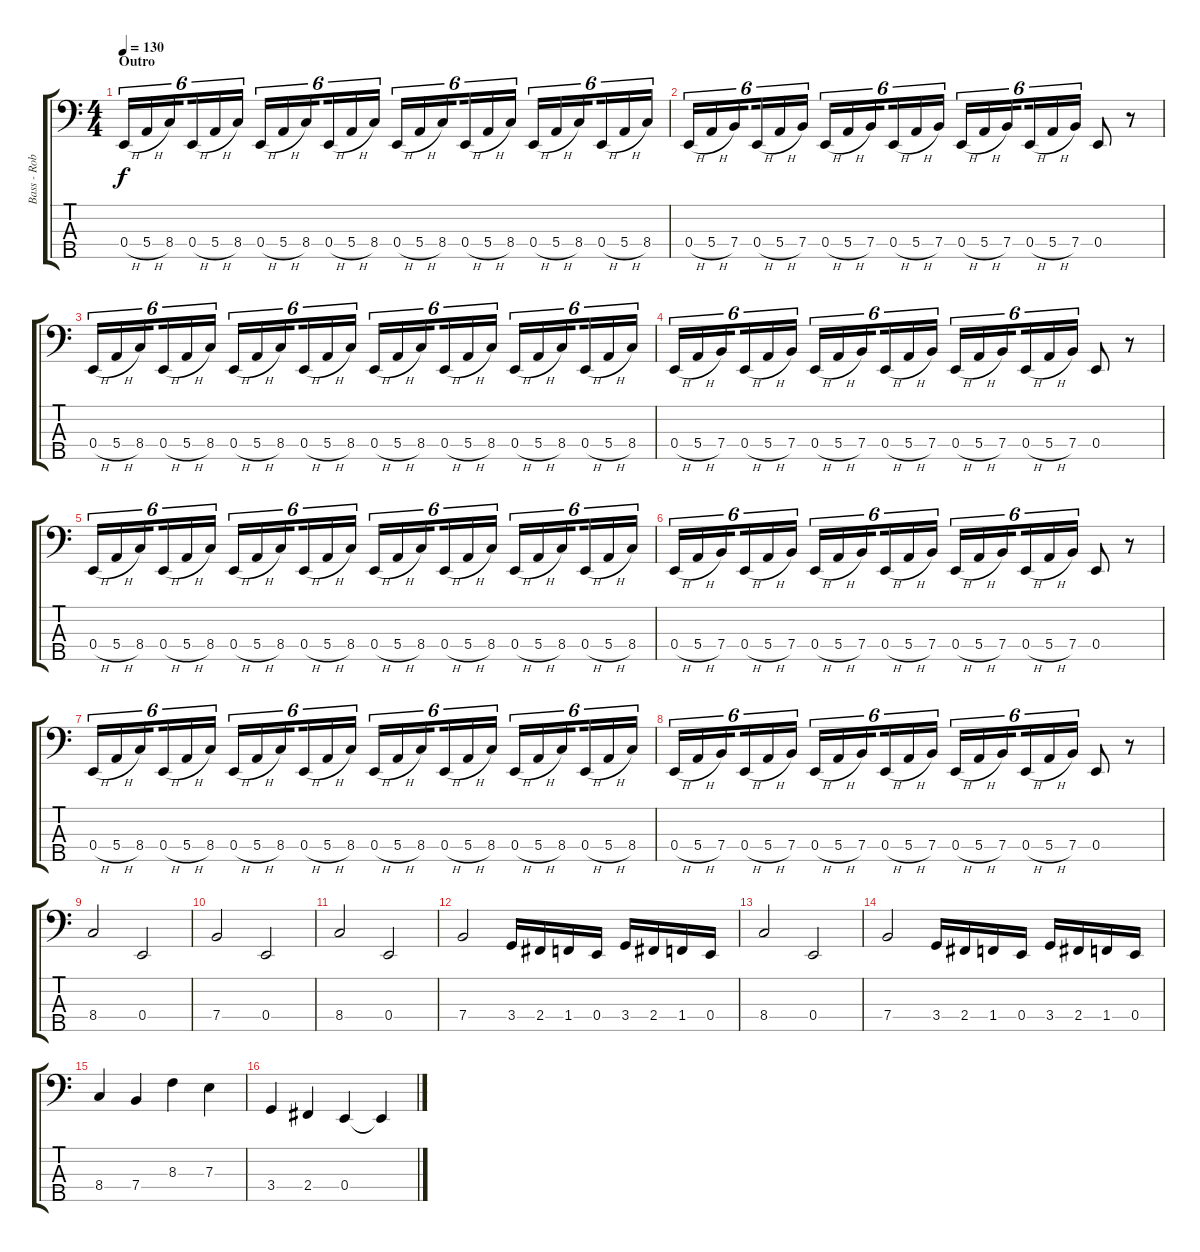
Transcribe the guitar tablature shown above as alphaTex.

\track ("Bass - Rob" "Bass - Rob") {instrument electricbassfinger}
\staff {score tabs}
\tuning (G2 D2 A1 E1 B0) {hide}
\ts (4 4)
\section ("" "Outro")
\tempo 130
\clef f4
\ks c
0.4{h}.16{tu (6 4) dy f} 5.4{h}.16{tu (6 4)} 8.4.16{tu (6 4) beam splitsecondary} 0.4{h}.16{tu (6 4)} 5.4{h}.16{tu (6 4)} 8.4.16{tu (6 4)} 0.4{h}.16{tu (6 4)} 5.4{h}.16{tu (6 4)} 8.4.16{tu (6 4) beam splitsecondary} 0.4{h}.16{tu (6 4)} 5.4{h}.16{tu (6 4)} 8.4.16{tu (6 4)} 0.4{h}.16{tu (6 4)} 5.4{h}.16{tu (6 4)} 8.4.16{tu (6 4) beam splitsecondary} 0.4{h}.16{tu (6 4)} 5.4{h}.16{tu (6 4)} 8.4.16{tu (6 4)} 0.4{h}.16{tu (6 4)} 5.4{h}.16{tu (6 4)} 8.4.16{tu (6 4) beam splitsecondary} 0.4{h}.16{tu (6 4)} 5.4{h}.16{tu (6 4)} 8.4.16{tu (6 4)} |
0.4{h}.16{tu (6 4)} 5.4{h}.16{tu (6 4)} 7.4.16{tu (6 4) beam splitsecondary} 0.4{h}.16{tu (6 4)} 5.4{h}.16{tu (6 4)} 7.4.16{tu (6 4)} 0.4{h}.16{tu (6 4)} 5.4{h}.16{tu (6 4)} 7.4.16{tu (6 4) beam splitsecondary} 0.4{h}.16{tu (6 4)} 5.4{h}.16{tu (6 4)} 7.4.16{tu (6 4)} 0.4{h}.16{tu (6 4)} 5.4{h}.16{tu (6 4)} 7.4.16{tu (6 4) beam splitsecondary} 0.4{h}.16{tu (6 4)} 5.4{h}.16{tu (6 4)} 7.4.16{tu (6 4)} 0.4.8 r.8 |
0.4{h}.16{tu (6 4)} 5.4{h}.16{tu (6 4)} 8.4.16{tu (6 4) beam splitsecondary} 0.4{h}.16{tu (6 4)} 5.4{h}.16{tu (6 4)} 8.4.16{tu (6 4)} 0.4{h}.16{tu (6 4)} 5.4{h}.16{tu (6 4)} 8.4.16{tu (6 4) beam splitsecondary} 0.4{h}.16{tu (6 4)} 5.4{h}.16{tu (6 4)} 8.4.16{tu (6 4)} 0.4{h}.16{tu (6 4)} 5.4{h}.16{tu (6 4)} 8.4.16{tu (6 4) beam splitsecondary} 0.4{h}.16{tu (6 4)} 5.4{h}.16{tu (6 4)} 8.4.16{tu (6 4)} 0.4{h}.16{tu (6 4)} 5.4{h}.16{tu (6 4)} 8.4.16{tu (6 4) beam splitsecondary} 0.4{h}.16{tu (6 4)} 5.4{h}.16{tu (6 4)} 8.4.16{tu (6 4)} |
0.4{h}.16{tu (6 4)} 5.4{h}.16{tu (6 4)} 7.4.16{tu (6 4) beam splitsecondary} 0.4{h}.16{tu (6 4)} 5.4{h}.16{tu (6 4)} 7.4.16{tu (6 4)} 0.4{h}.16{tu (6 4)} 5.4{h}.16{tu (6 4)} 7.4.16{tu (6 4) beam splitsecondary} 0.4{h}.16{tu (6 4)} 5.4{h}.16{tu (6 4)} 7.4.16{tu (6 4)} 0.4{h}.16{tu (6 4)} 5.4{h}.16{tu (6 4)} 7.4.16{tu (6 4) beam splitsecondary} 0.4{h}.16{tu (6 4)} 5.4{h}.16{tu (6 4)} 7.4.16{tu (6 4)} 0.4.8 r.8 |
0.4{h}.16{tu (6 4)} 5.4{h}.16{tu (6 4)} 8.4.16{tu (6 4) beam splitsecondary} 0.4{h}.16{tu (6 4)} 5.4{h}.16{tu (6 4)} 8.4.16{tu (6 4)} 0.4{h}.16{tu (6 4)} 5.4{h}.16{tu (6 4)} 8.4.16{tu (6 4) beam splitsecondary} 0.4{h}.16{tu (6 4)} 5.4{h}.16{tu (6 4)} 8.4.16{tu (6 4)} 0.4{h}.16{tu (6 4)} 5.4{h}.16{tu (6 4)} 8.4.16{tu (6 4) beam splitsecondary} 0.4{h}.16{tu (6 4)} 5.4{h}.16{tu (6 4)} 8.4.16{tu (6 4)} 0.4{h}.16{tu (6 4)} 5.4{h}.16{tu (6 4)} 8.4.16{tu (6 4) beam splitsecondary} 0.4{h}.16{tu (6 4)} 5.4{h}.16{tu (6 4)} 8.4.16{tu (6 4)} |
0.4{h}.16{tu (6 4)} 5.4{h}.16{tu (6 4)} 7.4.16{tu (6 4) beam splitsecondary} 0.4{h}.16{tu (6 4)} 5.4{h}.16{tu (6 4)} 7.4.16{tu (6 4)} 0.4{h}.16{tu (6 4)} 5.4{h}.16{tu (6 4)} 7.4.16{tu (6 4) beam splitsecondary} 0.4{h}.16{tu (6 4)} 5.4{h}.16{tu (6 4)} 7.4.16{tu (6 4)} 0.4{h}.16{tu (6 4)} 5.4{h}.16{tu (6 4)} 7.4.16{tu (6 4) beam splitsecondary} 0.4{h}.16{tu (6 4)} 5.4{h}.16{tu (6 4)} 7.4.16{tu (6 4)} 0.4.8 r.8 |
0.4{h}.16{tu (6 4)} 5.4{h}.16{tu (6 4)} 8.4.16{tu (6 4) beam splitsecondary} 0.4{h}.16{tu (6 4)} 5.4{h}.16{tu (6 4)} 8.4.16{tu (6 4)} 0.4{h}.16{tu (6 4)} 5.4{h}.16{tu (6 4)} 8.4.16{tu (6 4) beam splitsecondary} 0.4{h}.16{tu (6 4)} 5.4{h}.16{tu (6 4)} 8.4.16{tu (6 4)} 0.4{h}.16{tu (6 4)} 5.4{h}.16{tu (6 4)} 8.4.16{tu (6 4) beam splitsecondary} 0.4{h}.16{tu (6 4)} 5.4{h}.16{tu (6 4)} 8.4.16{tu (6 4)} 0.4{h}.16{tu (6 4)} 5.4{h}.16{tu (6 4)} 8.4.16{tu (6 4) beam splitsecondary} 0.4{h}.16{tu (6 4)} 5.4{h}.16{tu (6 4)} 8.4.16{tu (6 4)} |
0.4{h}.16{tu (6 4)} 5.4{h}.16{tu (6 4)} 7.4.16{tu (6 4) beam splitsecondary} 0.4{h}.16{tu (6 4)} 5.4{h}.16{tu (6 4)} 7.4.16{tu (6 4)} 0.4{h}.16{tu (6 4)} 5.4{h}.16{tu (6 4)} 7.4.16{tu (6 4) beam splitsecondary} 0.4{h}.16{tu (6 4)} 5.4{h}.16{tu (6 4)} 7.4.16{tu (6 4)} 0.4{h}.16{tu (6 4)} 5.4{h}.16{tu (6 4)} 7.4.16{tu (6 4) beam splitsecondary} 0.4{h}.16{tu (6 4)} 5.4{h}.16{tu (6 4)} 7.4.16{tu (6 4)} 0.4.8 r.8 |
8.4.2 0.4.2 |
7.4.2 0.4.2 |
8.4.2 0.4.2 |
7.4.2 3.4.16 2.4.16 1.4.16 0.4.16 3.4.16 2.4.16 1.4.16 0.4.16 |
8.4.2 0.4.2 |
7.4.2 3.4.16 2.4.16 1.4.16 0.4.16 3.4.16 2.4.16 1.4.16 0.4.16 |
8.4.4 7.4.4 8.3.4 7.3.4 |
3.4.4 2.4.4 0.4.4 0.4{t}.4
